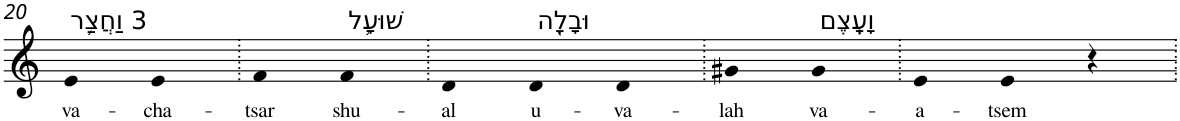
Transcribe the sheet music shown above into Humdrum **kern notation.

**kern	**text
*part1	*part1
*staff1	*staff1
*I"Piano	*
*I'Pno	*
!!LO:PB:g=z
*clefG2	*
*k[]	*
=20	=20
!LO:TX:a:t=3 וַחֲצַ֥ר	!
!	!LO:LY:b
4e	va-
!	!LO:LY:b
4e	-cha-
=21.	=21.
!	!LO:LY:b
4f	-tsar
!LO:TX:a:t=שׁוּעָ֛ל	!
!	!LO:LY:b
4f	shu-
=22.	=22.
!	!LO:LY:b
4d	-al
!LO:TX:a:t=וּבָלָ֖ה	!
!	!LO:LY:b
4d	u-
!	!LO:LY:b
4d	-va-
=23.	=23.
!	!LO:LY:b
4g#X	-lah
!LO:TX:a:t=וָעָֽצֶם	!
!	!LO:LY:b
4g#	va-
=24.	=24.
!	!LO:LY:b
4e	-a-
!	!LO:LY:b
4e	-tsem
4r	.
=.	=.
*-	*-
